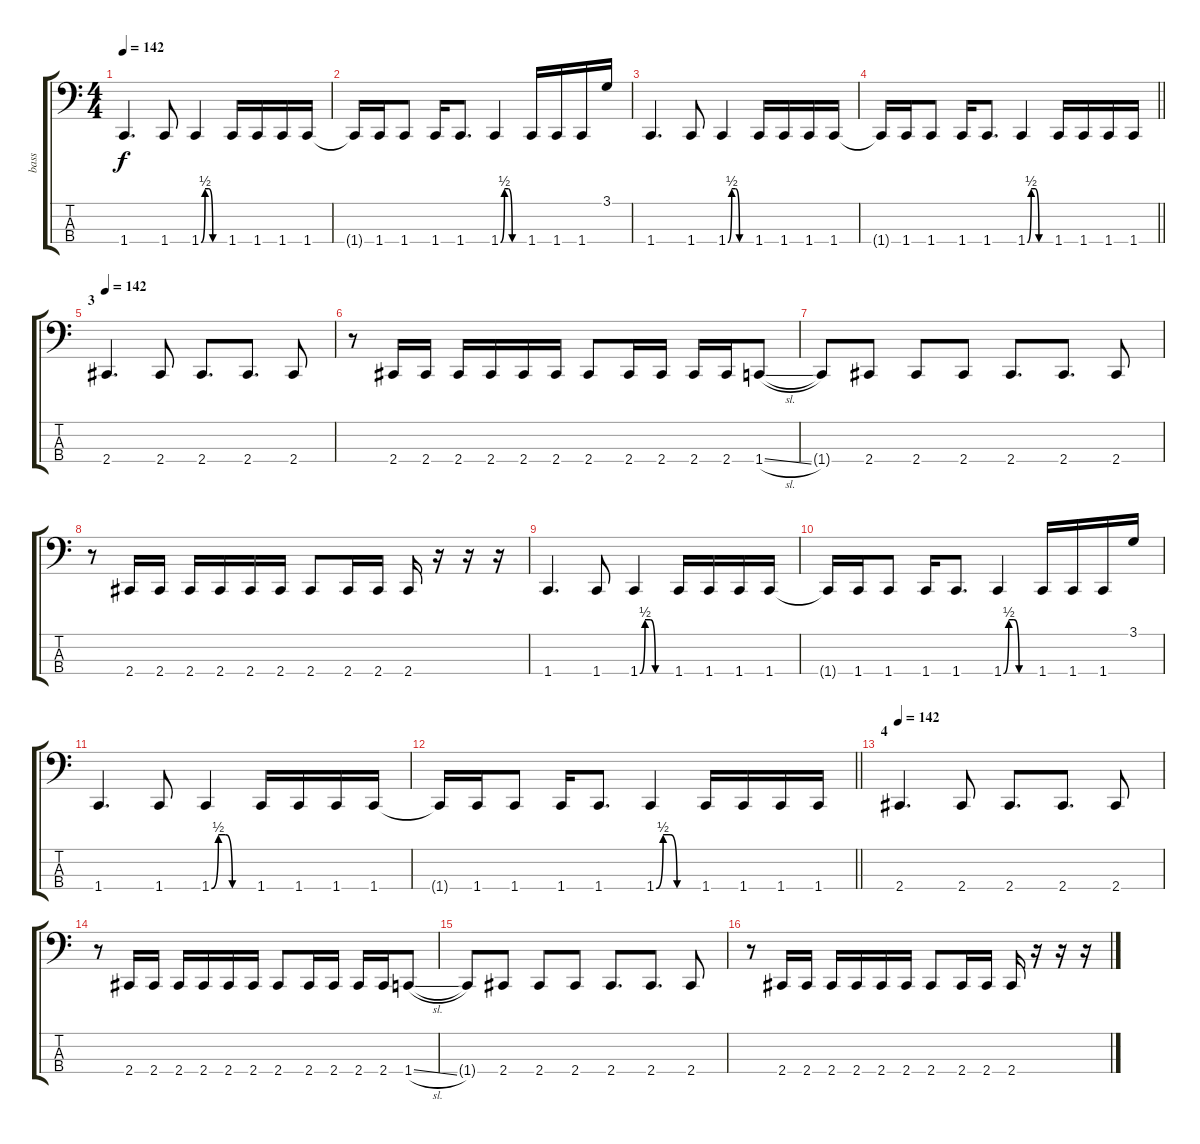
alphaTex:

\track ("bass" "bass") {instrument electricbasspick}
\staff {score tabs}
\tuning (E2 B1 Gb1 B0) {hide}
\ts (4 4)
\tempo 142
\clef f4
\ks c
1.4.4{d dy f} 1.4.8 1.4{be (custom 0 0 10 2 20 2 30 0 60 0)}.4 1.4.16 1.4.16 1.4.16 1.4.16 |
1.4{t}.16 1.4.16 1.4.8 1.4.16 1.4.8{d} 1.4{be (custom 0 0 10 2 20 2 30 0 60 0)}.4 1.4.16 1.4.16 1.4.16 3.1.16 |
1.4.4{d} 1.4.8 1.4{be (custom 0 0 10 2 20 2 30 0 60 0)}.4 1.4.16 1.4.16 1.4.16 1.4.16 |
\barLineRight lightlight
1.4{t}.16 1.4.16 1.4.8 1.4.16 1.4.8{d} 1.4{be (custom 0 0 10 2 20 2 30 0 60 0)}.4 1.4.16 1.4.16 1.4.16 1.4.16 |
\section ("" "3")
\tempo 142
2.4.4{d} 2.4.8 2.4.8{d} 2.4.8{d} 2.4.8 |
r.8 2.4.16 2.4.16 2.4.16 2.4.16 2.4.16 2.4.16 2.4.8 2.4.16 2.4.16 2.4.16 2.4.16 1.4{sl}.8 |
1.4{t}.8 2.4.8 2.4.8 2.4.8 2.4.8{d} 2.4.8{d} 2.4.8 |
r.8 2.4.16 2.4.16 2.4.16 2.4.16 2.4.16 2.4.16 2.4.8 2.4.16 2.4.16 2.4.16 r.16 r.16 r.16 |
1.4.4{d} 1.4.8 1.4{be (custom 0 0 10 2 20 2 30 0 60 0)}.4 1.4.16 1.4.16 1.4.16 1.4.16 |
1.4{t}.16 1.4.16 1.4.8 1.4.16 1.4.8{d} 1.4{be (custom 0 0 10 2 20 2 30 0 60 0)}.4 1.4.16 1.4.16 1.4.16 3.1.16 |
1.4.4{d} 1.4.8 1.4{be (custom 0 0 10 2 20 2 30 0 60 0)}.4 1.4.16 1.4.16 1.4.16 1.4.16 |
\barLineRight lightlight
1.4{t}.16 1.4.16 1.4.8 1.4.16 1.4.8{d} 1.4{be (custom 0 0 10 2 20 2 30 0 60 0)}.4 1.4.16 1.4.16 1.4.16 1.4.16 |
\section ("" "4")
\tempo 142
2.4.4{d} 2.4.8 2.4.8{d} 2.4.8{d} 2.4.8 |
r.8 2.4.16 2.4.16 2.4.16 2.4.16 2.4.16 2.4.16 2.4.8 2.4.16 2.4.16 2.4.16 2.4.16 1.4{sl}.8 |
1.4{t}.8 2.4.8 2.4.8 2.4.8 2.4.8{d} 2.4.8{d} 2.4.8 |
r.8 2.4.16 2.4.16 2.4.16 2.4.16 2.4.16 2.4.16 2.4.8 2.4.16 2.4.16 2.4.16 r.16 r.16 r.16
